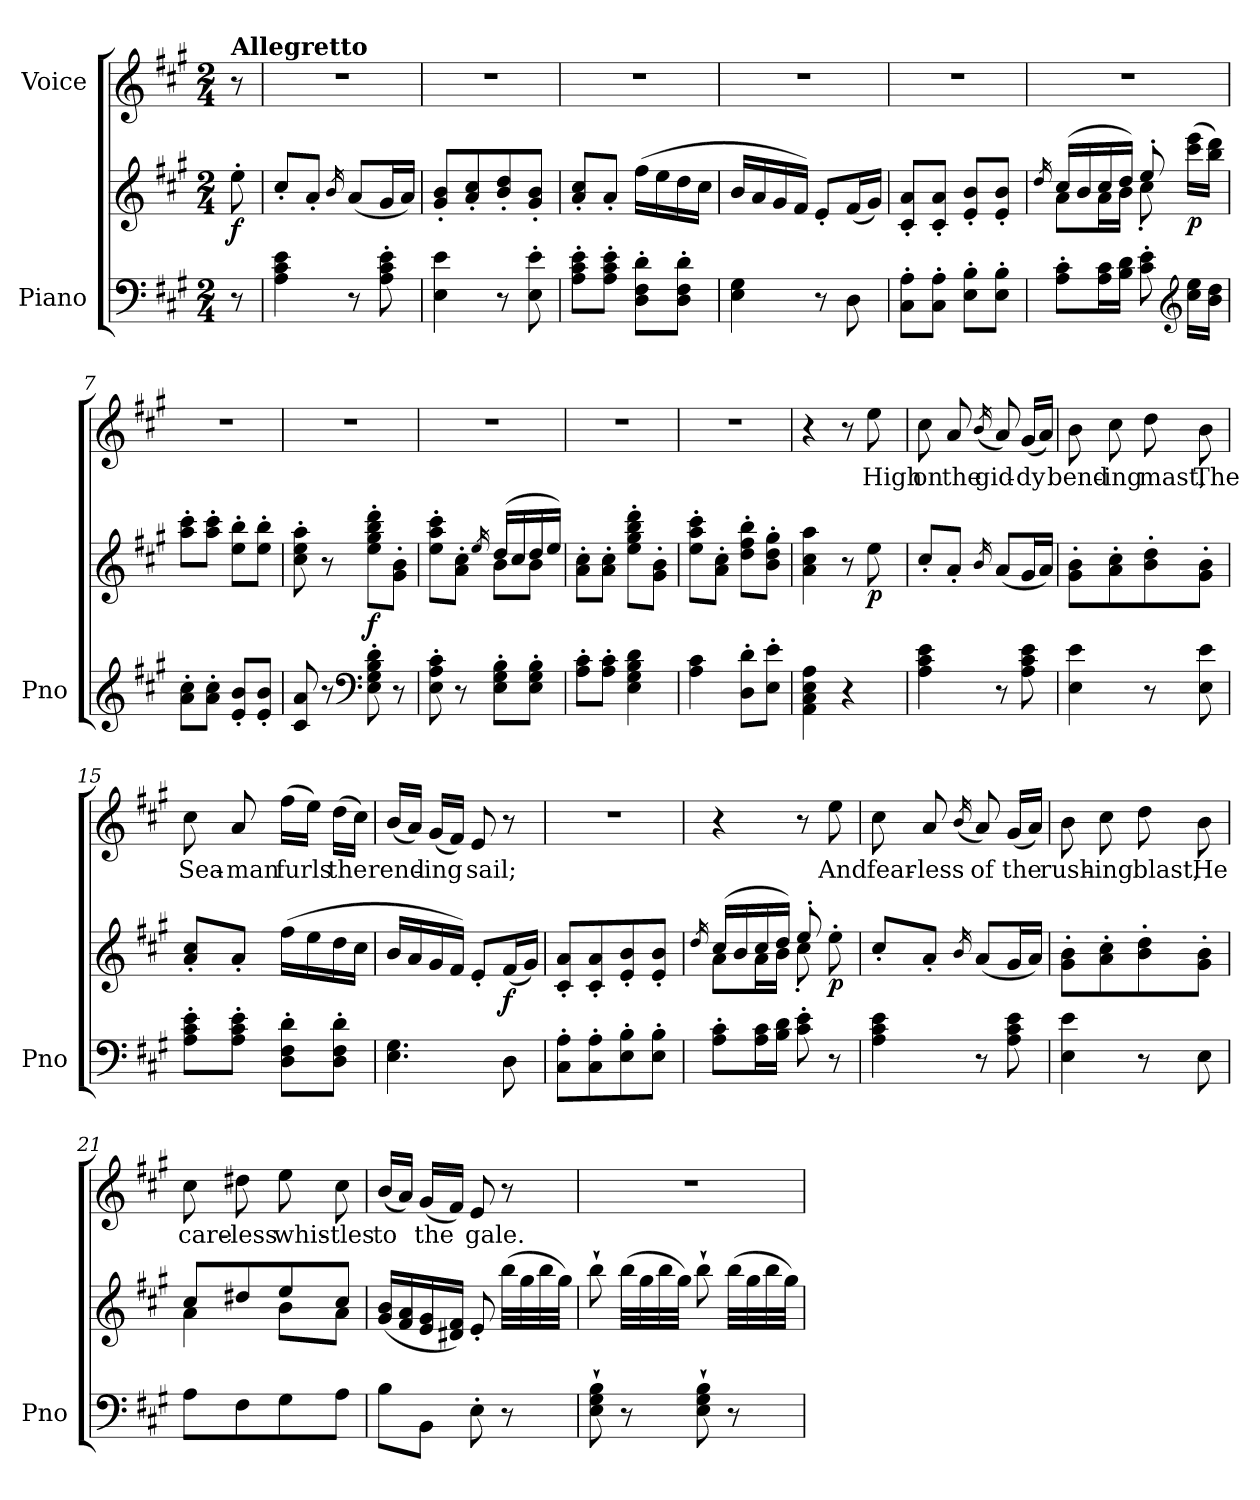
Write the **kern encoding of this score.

**kern	**kern	**dynam	**kern	**text
*part2	*part2	*part2	*part1	*part1
*staff3	*staff2	*staff2/3	*staff1	*staff1
*I"Piano	*	*	*I"Voice	*
*I'Pno	*	*	*	*
*clefF4	*clefG2	*	*clefG2	*
*k[f#c#g#]	*k[f#c#g#]	*	*k[f#c#g#]	*
*M2/4	*M2/4	*	*M2/4	*
=	=	=	=	=
!	!	!	!LO:TX:a:B:t=Allegretto	!
!	!	!LO:DY:b	!	!
8r	8ee'\	f	8r	.
=1	=1	=1	=1	=1
4A\ 4c#\ 4e\	8cc#'/L	.	2r	.
.	8a'/J	.	.	.
.	16qb/	.	.	.
8r	(8a/L	.	.	.
8A\' 8c#\' 8e\'	16g#/L	.	.	.
.	16a/JJ)	.	.	.
=2	=2	=2	=2	=2
4E\ 4e\	8g#/' 8b/'L	.	2r	.
.	8a/' 8cc#/'	.	.	.
8r	8b/' 8dd/'	.	.	.
8E\' 8e\'	8g#/' 8b/'J	.	.	.
=3	=3	=3	=3	=3
8A\' 8c#\' 8e\'L	8a/' 8cc#/'L	.	2r	.
8A\' 8c#\' 8e\'J	8a'/J	.	.	.
8D\' 8F#\' 8d\'L	(16ff#\LL	.	.	.
.	16ee\	.	.	.
8D\' 8F#\' 8d\'J	16dd\	.	.	.
.	16cc#\JJ	.	.	.
=4	=4	=4	=4	=4
4E\ 4G#\	16b/LL	.	2r	.
.	16a/	.	.	.
.	16g#/	.	.	.
.	16f#/JJ)	.	.	.
8r	8e'/L	.	.	.
8D\	(16f#/L	.	.	.
.	16g#/JJ)	.	.	.
=5	=5	=5	=5	=5
8C#\' 8A\'L	8c#/' 8a/'L	.	2r	.
8C#\' 8A\'J	8c#/' 8a/'J	.	.	.
8E\' 8B\'L	8e/' 8b/'L	.	.	.
8E\' 8B\'J	8e/' 8b/'J	.	.	.
=6	=6	=6	=6	=6
.	16qdd/	.	.	.
*	*^	*	*	*
8A\' 8c#\'L	(16cc#/LL	8a\L	.	2r	.
.	16b/	.	.	.	.
16A\ 16c#\L	16cc#/	16a\L	.	.	.
16B\ 16d\JJ	16dd/JJ)	16b\JJ	.	.	.
8c#\' 8e\'	8ee'/	8cc#'\	.	.	.
*clefG2	*	*	*	*	*
!	!	!	!LO:DY:b	!	!
16cc#\ 16ee\LL	(16ccc#\ 16eee\LL	8ryy	p	.	.
16b\ 16dd\JJ	16bb\ 16ddd\JJ)	.	.	.	.
*	*v	*v	*	*	*
=7	=7	=7	=7	=7
8a\' 8cc#\'L	8aa\' 8ccc#\'L	.	2r	.
8a\' 8cc#\'J	8aa\' 8ccc#\'J	.	.	.
8e/' 8b/'L	8ee\' 8bb\'L	.	.	.
8e/' 8b/'J	8ee\' 8bb\'J	.	.	.
=8	=8	=8	=8	=8
8c#/ 8a/	8cc#\' 8ee\' 8aa\'	.	2r	.
8r	8r	.	.	.
*clefF4	*	*	*	*
!	!	!LO:DY:b	!	!
8E\' 8G#\' 8B\' 8d\'	8ee\' 8gg#\' 8bb\' 8ddd\'L	f	.	.
8r	8g#\' 8b\'J	.	.	.
=9	=9	=9	=9	=9
*	*^	*	*	*
8E\' 8A\' 8c#\'	8ee\' 8aa\' 8ccc#\'L	4ryy	.	2r	.
8r	8a\' 8cc#\'J	.	.	.	.
.	16qee/	.	.	.	.
8E\' 8G#\' 8B\'L	(16dd/LL	8b\L	.	.	.
.	16cc#/	.	.	.	.
8E\' 8G#\' 8B\'J	16dd/	8b\J	.	.	.
.	16ee/JJ)	.	.	.	.
*	*v	*v	*	*	*
=10	=10	=10	=10	=10
8A\' 8c#\'L	8a\' 8cc#\'L	.	2r	.
8A\' 8c#\'J	8a\' 8cc#\'J	.	.	.
4E\ 4G#\ 4B\ 4d\	8ee\' 8gg#\' 8bb\' 8ddd\'L	.	.	.
.	8g#\' 8b\'J	.	.	.
=11	=11	=11	=11	=11
4A\ 4c#\	8ee\' 8aa\' 8ccc#\'L	.	2r	.
.	8a\' 8cc#\'J	.	.	.
8D\' 8d\'L	8dd\' 8ff#\' 8bb\'L	.	.	.
8E\' 8e\'J	8b\' 8dd\' 8gg#\'J	.	.	.
=12	=12	=12	=12	=12
4AA\ 4C#\ 4E\ 4A\	4a\ 4cc#\ 4aa\	.	4r	.
4r	8r	.	8r	.
!	!	!LO:DY:b	!	!
.	8ee\	p	8ee\	High
=13	=13	=13	=13	=13
4A\ 4c#\ 4e\	8cc#'/L	.	8cc#\	on
.	8a'/J	.	8a/	the
.	16qb/	.	(16qb/	.
8r	(8a/L	.	8a/)	gid-
8A\ 8c#\ 8e\	16g#/L	.	(16g#/LL	-dy
.	16a/JJ)	.	16a/JJ)	.
=14	=14	=14	=14	=14
4E\ 4e\	8g#\' 8b\'L	.	8b\	bend-
.	8a\' 8cc#\'	.	8cc#\	-ing
8r	8b\' 8dd\'	.	8dd\	mast,
8E\ 8e\	8g#\' 8b\'J	.	8b\	The
=15	=15	=15	=15	=15
8A\' 8c#\' 8e\'L	8a/' 8cc#/'L	.	8cc#\	Sea-
8A\' 8c#\' 8e\'J	8a'/J	.	8a/	-man
8D\' 8F#\' 8d\'L	(16ff#\LL	.	(16ff#\LL	furls
.	16ee\	.	16ee\JJ)	.
8D\' 8F#\' 8d\'J	16dd\	.	(16dd\LL	the
.	16cc#\JJ	.	16cc#\JJ)	.
=16	=16	=16	=16	=16
4.E\ 4.G#\	16b/LL	.	(16b/LL	rend-
.	16a/	.	16a/JJ)	.
.	16g#/	.	(16g#/LL	-ing
.	16f#/JJ)	.	16f#/JJ)	.
.	8e'/L	.	8e/	sail;
!	!	!LO:DY:b	!	!
8D\	(16f#/L	f	8r	.
.	16g#/JJ)	.	.	.
=17	=17	=17	=17	=17
8C#\' 8A\'L	8c#/' 8a/'L	.	2r	.
8C#\' 8A\'	8c#/' 8a/'	.	.	.
8E\' 8B\'	8e/' 8b/'	.	.	.
8E\' 8B\'J	8e/' 8b/'J	.	.	.
=18	=18	=18	=18	=18
.	16qdd/	.	.	.
*	*^	*	*	*
8A\' 8c#\'L	(16cc#/LL	8a\L	.	4r	.
.	16b/	.	.	.	.
16A\ 16c#\L	16cc#/	16a\L	.	.	.
16B\ 16d\JJ	16dd/JJ)	16b\JJ	.	.	.
8c#\' 8e\'	8ee'/	8cc#'\	.	8r	.
!	!	!	!LO:DY:b	!	!
8r	8ee'\	8ryy	p	8ee\	And
*	*v	*v	*	*	*
=19	=19	=19	=19	=19
4A\ 4c#\ 4e\	8cc#'/L	.	8cc#\	fear-
.	8a'/J	.	8a/	-less
.	16qb/	.	(16qb/	.
8r	(8a/L	.	8a/)	of
8A\ 8c#\ 8e\	16g#/L	.	(16g#/LL	the
.	16a/JJ)	.	16a/JJ)	.
=20	=20	=20	=20	=20
4E\ 4e\	8g#\' 8b\'L	.	8b\	rush-
.	8a\' 8cc#\'	.	8cc#\	-ing
8r	8b\' 8dd\'	.	8dd\	blast,
8E\	8g#\' 8b\'J	.	8b\	He
=21	=21	=21	=21	=21
*	*^	*	*	*
8A\L	8cc#/L	4a\	.	8cc#\	care-
8F#\	8dd#X/	.	.	8dd#X\	-less
8G#\	8ee/	8b\L	.	8ee\	whis-
8A\J	8cc#/J	8a\J	.	8cc#\	-tles
*	*v	*v	*	*	*
=22	=22	=22	=22	=22
8B\L	(16g#/ 16b/LL	.	(16b/LL	to
.	16f#/ 16a/	.	16a/JJ)	.
8BB\J	16e/ 16g#/	.	(16g#/LL	the
.	16d#X/ 16f#/JJ)	.	16f#/JJ)	.
8E'\	8e'/	.	8e/	gale.
8r	(32bb\LLL	.	8r	.
.	32gg#\	.	.	.
.	32bb\	.	.	.
.	32gg#\JJJ)	.	.	.
=23	=23	=23	=23	=23
8E\` 8G#\` 8B\`	8bb`\	.	2r	.
8r	(32bb\LLL	.	.	.
.	32gg#\	.	.	.
.	32bb\	.	.	.
.	32gg#\JJJ)	.	.	.
8E\` 8G#\` 8B\`	8bb`\	.	.	.
8r	(32bb\LLL	.	.	.
.	32gg#\	.	.	.
.	32bb\	.	.	.
.	32gg#\JJJ)	.	.	.
=	=	=	=	=
*-	*-	*-	*-	*-
